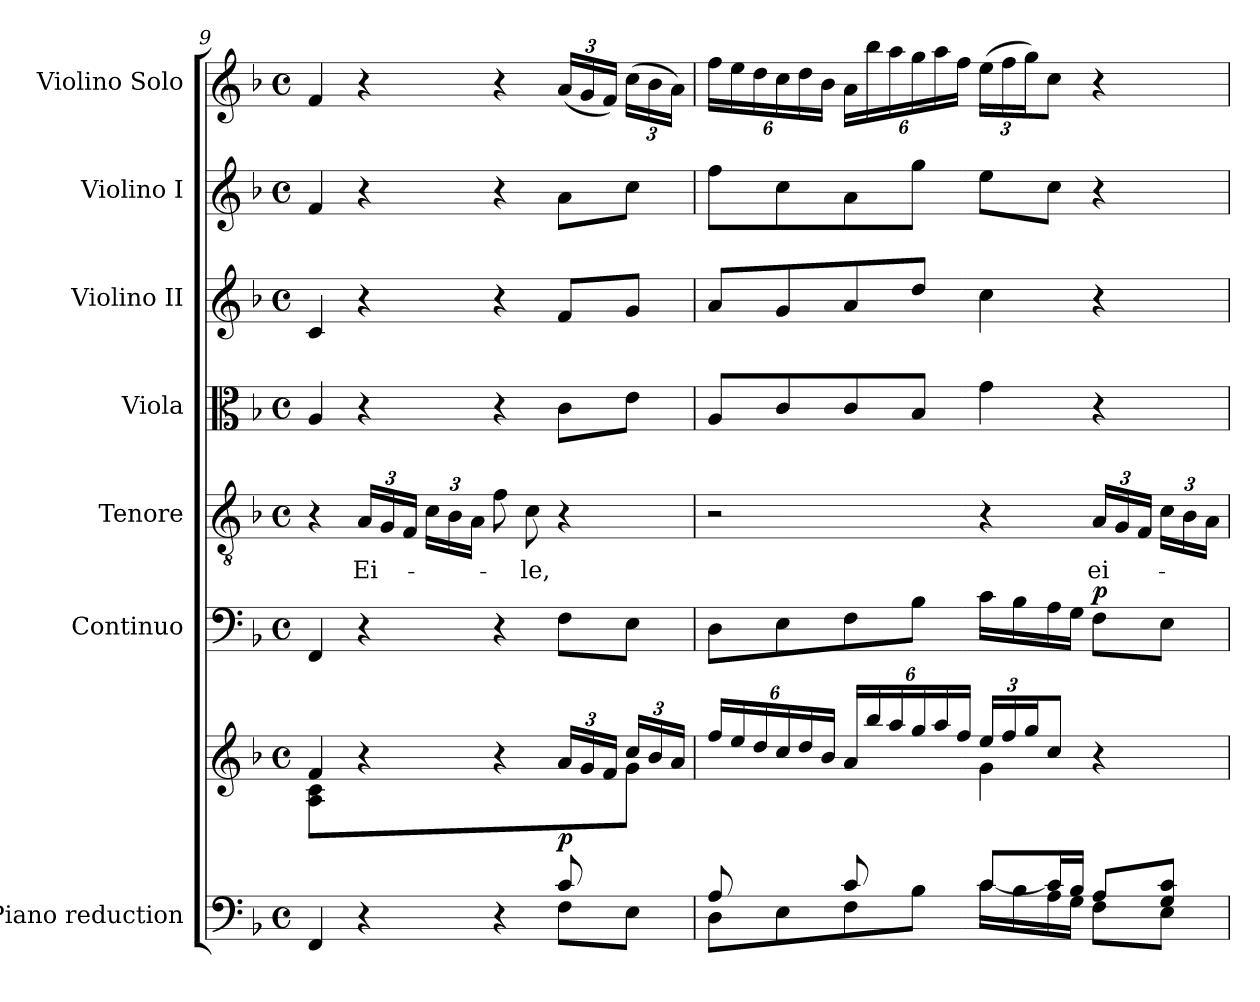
**kern	**kern	**dynam	**kern	**dynam	**kern	**text	**kern	**kern	**kern	**kern
*part7	*part7	*part7	*part6	*part6	*part5	*part5	*part4	*part3	*part2	*part1
*staff8	*staff7	*staff7/8	*staff6	*staff6	*staff5	*staff5	*staff4	*staff3	*staff2	*staff1
*I"Piano reduction	*	*	*I"Continuo	*	*I"Tenore	*	*I"Viola	*I"Violino II	*I"Violino I	*I"Violino Solo
*I'Pno	*	*	*	*	*	*	*	*	*	*I'Vln
!!LO:LB:g=z
*clefF4	*clefG2	*	*clefF4	*	*clefGv2	*	*clefC3	*clefG2	*clefG2	*clefG2
*k[b-]	*k[b-]	*	*k[b-]	*	*k[b-]	*	*k[b-]	*k[b-]	*k[b-]	*k[b-]
*M4/4	*M4/4	*	*M4/4	*	*M4/4	*	*M4/4	*M4/4	*M4/4	*M4/4
*met(c)	*met(c)	*	*met(c)	*	*met(c)	*	*met(c)	*met(c)	*met(c)	*met(c)
=9	=9	=9	=9	=9	=9	=9	=9	=9	=9	=9
*^	*^	*	*	*	*	*	*	*	*	*
2.ryy	4FF/	4f/	4A\ 4c\	.	4FF/	.	4r	.	4A/	4c/	4f/	4f/
*	*	*	*	*	*	*	*Xbrackettup	*	*	*	*	*
!	!	!	!	!	!	!	!	!LO:LY:b	!	!	!	!
.	4r	4r	4ryy	.	4r	.	24A/LL	Ei-	4r	4r	4r	4r
.	.	.	.	.	.	.	24G/	.	.	.	.	.
.	.	.	.	.	.	.	24F/JJ	.	.	.	.	.
*	*	*	*	*	*	*	*brackettup	*	*	*	*	*
.	.	.	.	.	.	.	24c\LL	.	.	.	.	.
.	.	.	.	.	.	.	24B-\	.	.	.	.	.
.	.	.	.	.	.	.	24A\JJ	.	.	.	.	.
.	4r	4r	4ryy	.	4r	.	8f\	.	4r	4r	4r	4r
!	!	!	!	!	!	!	!	!LO:LY:b	!	!	!	!
.	.	.	.	.	.	.	8c\	-le,	.	.	.	.
*	*	*Xbrackettup	*	*	*	*	*	*	*	*	*	*Xbrackettup
!	!	!	!	!LO:DY:b	!	!	!	!	!	!	!	!
8c/L	8F\L	24a/LL	8ryy	p	8F\L	.	4r	.	8c\L	8f/L	8a\L	(24a/LL
.	.	24g/	.	.	.	.	.	.	.	.	.	24g/
.	.	24f/JJ	.	.	.	.	.	.	.	.	.	24f/JJ)
8ryy	8E\J	24cc/LL	8g\J	.	8E\J	.	.	.	8e\J	8g/J	8cc\J	(24cc\LL
.	.	24b-/	.	.	.	.	.	.	.	.	.	24b-\
.	.	24a/JJ	.	.	.	.	.	.	.	.	.	24a\JJ)
=10	=10	=10	=10	=10	=10	=10	=10	=10	=10	=10	=10	=10
*	*^	*	*	*	*	*	*	*	*	*	*	*
*	*	*	*brackettup	*	*	*	*	*	*	*	*	*	*brackettup
8A/L	2ryy	8D\L	24ff/LL	8ryy	.	8D\L	.	2r	.	8A/L	8a/L	8ff\L	24ff\LL
.	.	.	24ee/	.	.	.	.	.	.	.	.	.	24ee\
.	.	.	24dd/	.	.	.	.	.	.	.	.	.	24dd\
8ryy	.	8E\	24cc/	8g\	.	8E\	.	.	.	8c/	8g/	8cc\	24cc\
.	.	.	24dd/	.	.	.	.	.	.	.	.	.	24dd\
.	.	.	24b-/JJ	.	.	.	.	.	.	.	.	.	24b-\JJ
8c/	.	8F\	24a/LL	8ryy	.	8F\	.	.	.	8c/	8a/	8a\	24a\LL
.	.	.	24bb-/	.	.	.	.	.	.	.	.	.	24bb-\
.	.	.	24aa/	.	.	.	.	.	.	.	.	.	24aa\
2ryy	.	8B-\J	24gg/	8dd\J	.	8B-\J	.	.	.	8B-/J	8dd/J	8gg\J	24gg\
.	.	.	24aa/	.	.	.	.	.	.	.	.	.	24aa\
.	.	.	24ff/JJ	.	.	.	.	.	.	.	.	.	24ff\JJ
*	*	*	*Xbrackettup	*	*	*	*	*	*	*	*	*	*Xbrackettup
.	[8c/L	16c\LL	24ee/LL	4g\	.	16c\LL	.	4r	.	4g\	4cc\	8ee\L	(24ee\LL
.	.	.	24ff/	.	.	.	.	.	.	.	.	.	24ff\
.	.	16B-\	.	.	.	16B-\	.	.	.	.	.	.	.
.	.	.	24gg/J	.	.	.	.	.	.	.	.	.	24gg\J)
.	16c/L]	16A\	8cc/J	.	.	16A\	.	.	.	.	.	8cc\J	8cc\J
.	16B-/JJ	16G\JJ	.	.	.	16G\JJ	.	.	.	.	.	.	.
*	*	*	*	*	*	*	*	*Xbrackettup	*	*	*	*	*
!	!	!	!	!	!	!	!LO:DY:a	!	!LO:LY:b	!	!	!	!
.	8A/L	8F\L	4r	4ryy	.	8F\L	p	24A/LL	ei-	4r	4r	4r	4r
.	.	.	.	.	.	.	.	24G/	.	.	.	.	.
.	.	.	.	.	.	.	.	24F/JJ	.	.	.	.	.
*	*	*	*	*	*	*	*	*brackettup	*	*	*	*	*
8ryy	8G/ 8c/J	8E\J	.	.	.	8E\J	.	24c\LL	.	.	.	.	.
.	.	.	.	.	.	.	.	24B-\	.	.	.	.	.
.	.	.	.	.	.	.	.	24A\JJ	.	.	.	.	.
*v	*v	*v	*	*	*	*	*	*	*	*	*	*	*
*	*v	*v	*	*	*	*	*	*	*	*	*
=	=	=	=	=	=	=	=	=	=	=
*-	*-	*-	*-	*-	*-	*-	*-	*-	*-	*-
